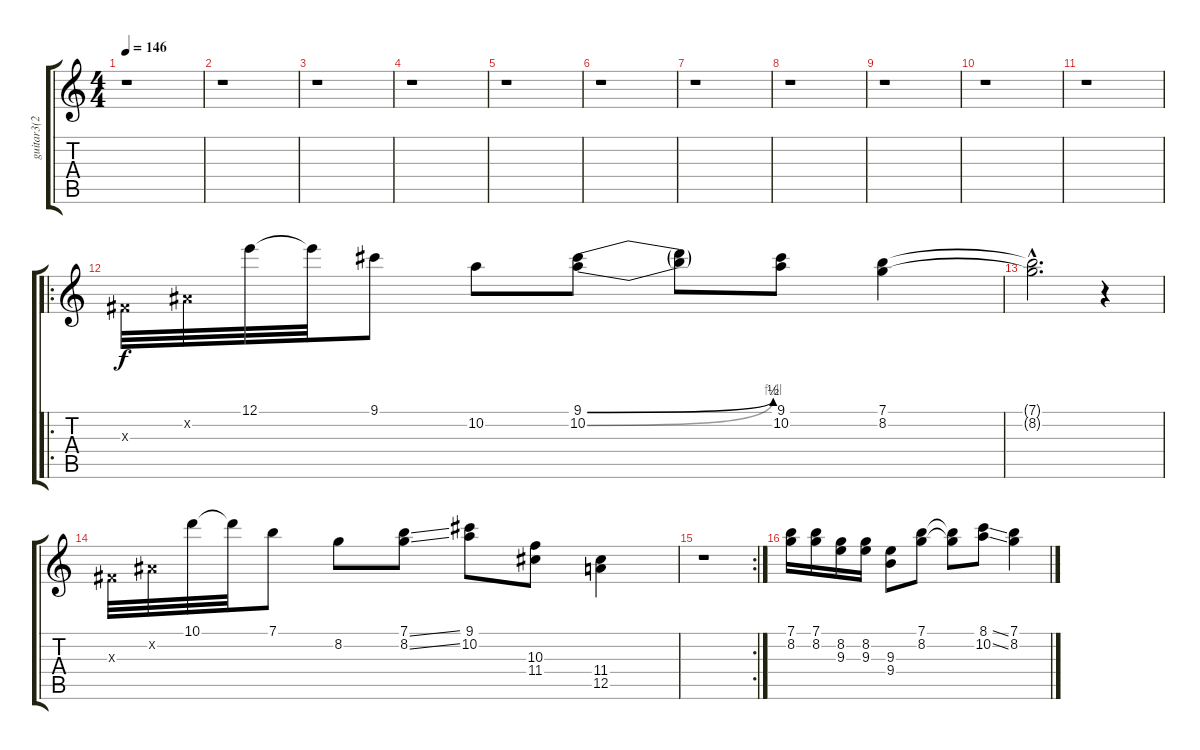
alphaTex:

\track ("guitar3(2 gtrs arr one)" "guitar3(2 ") {instrument overdrivenguitar}
\staff {score tabs}
\tuning (E4 B3 G3 D3 A2 E2) {hide}
\ts (4 4)
\tempo 146
\clef g2
\ks c
r.1{dy f} |
r.1 |
r.1 |
r.1 |
r.1 |
r.1 |
r.1 |
r.1 |
r.1 |
r.1 |
r.1 |
\ro
-1.3{x}.32 -1.2{x}.32 12.1.32 12.1{t}.32 9.1.8 10.2.8 (9.1{be (bend 0 0 60 2)} 10.2{be (bend 0 0 60 4)}).8 (9.1{t} 10.2{t}).8 (9.1 10.2).8 (7.1 8.2).4 |
(7.1{hac t} 8.2{hac t}).2{d} r.4 |
-1.3{x}.32 -1.2{x}.32 10.1.32 10.1{t}.32 7.1.8 8.2.8 (7.1{ss} 8.2{ss}).8 (9.1 10.2).8 (10.3 11.4).8 (11.4 12.5).4 |
\rc 2
r.1 |
(7.1 8.2).16 (7.1 8.2).16 (8.2 9.3).16 (8.2 9.3).16 (9.3 9.4).8 (7.1 8.2).8 (7.1{t} 8.2{t}).8 (8.1{ss} 10.2{ss}).8 (7.1 8.2).4
